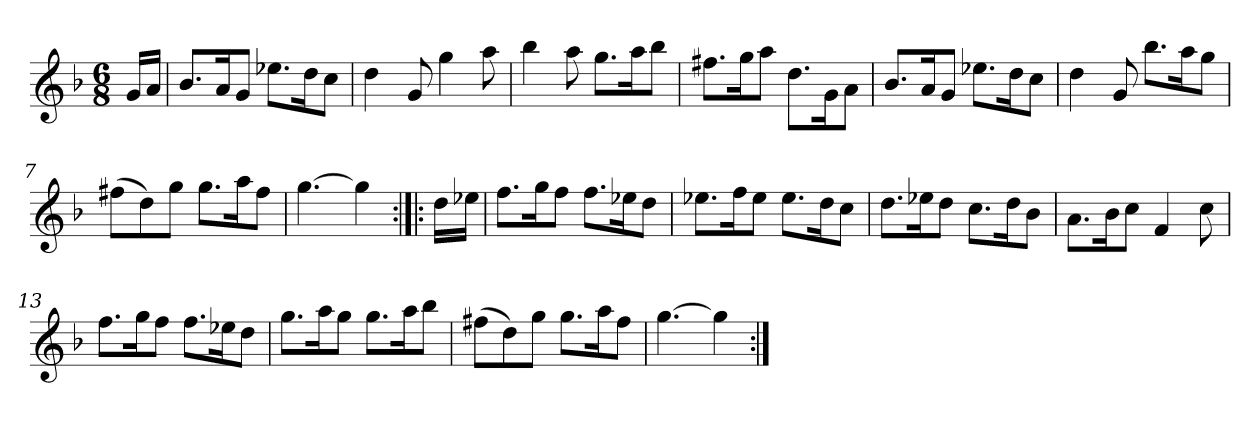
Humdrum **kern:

**kern
*part1
*staff1
*clefG2
*k[b-]
*G:dor
*M6/8
*MM120
=
16g/LL
16a/JJ
=1
8.b-/L
16a/K
8g/J
8.ee-X\L
16dd\K
8cc\J
=2
4dd
8g
4gg
8aa
=3
4bb-
8aa
8.gg\L
16aa\K
8bb-\J
=4
8.ff#X\L
16gg\K
8aa\J
8.dd\L
16g\K
8a\J
=5
8.b-/L
16a/K
8g/J
8.ee-X\L
16dd\K
8cc\J
=6
4dd
8g
8.bb-\L
16aa\K
8gg\J
=7
(8ff#X\L
8dd\)
8gg\J
8.gg\L
16aa\K
8ff#\J
=8
[4.gg
4gg]
=:|!|:
16dd\LL
16ee-X\JJ
=9
8.ff\L
16gg\K
8ff\J
8.ff\L
16ee-X\K
8dd\J
=10
8.ee-X\L
16ff\K
8ee-\J
8.ee-\L
16dd\K
8cc\J
=11
8.dd\L
16ee-X\K
8dd\J
8.cc\L
16dd\K
8b-\J
=12
8.a\L
16b-\K
8cc\J
4f
8cc
=13
8.ff\L
16gg\K
8ff\J
8.ff\L
16ee-X\K
8dd\J
=14
8.gg\L
16aa\K
8gg\J
8.gg\L
16aa\K
8bb-\J
=15
(8ff#X\L
8dd\)
8gg\J
8.gg\L
16aa\K
8ff#\J
=16
[4.gg
4gg]
=:|!
*-
